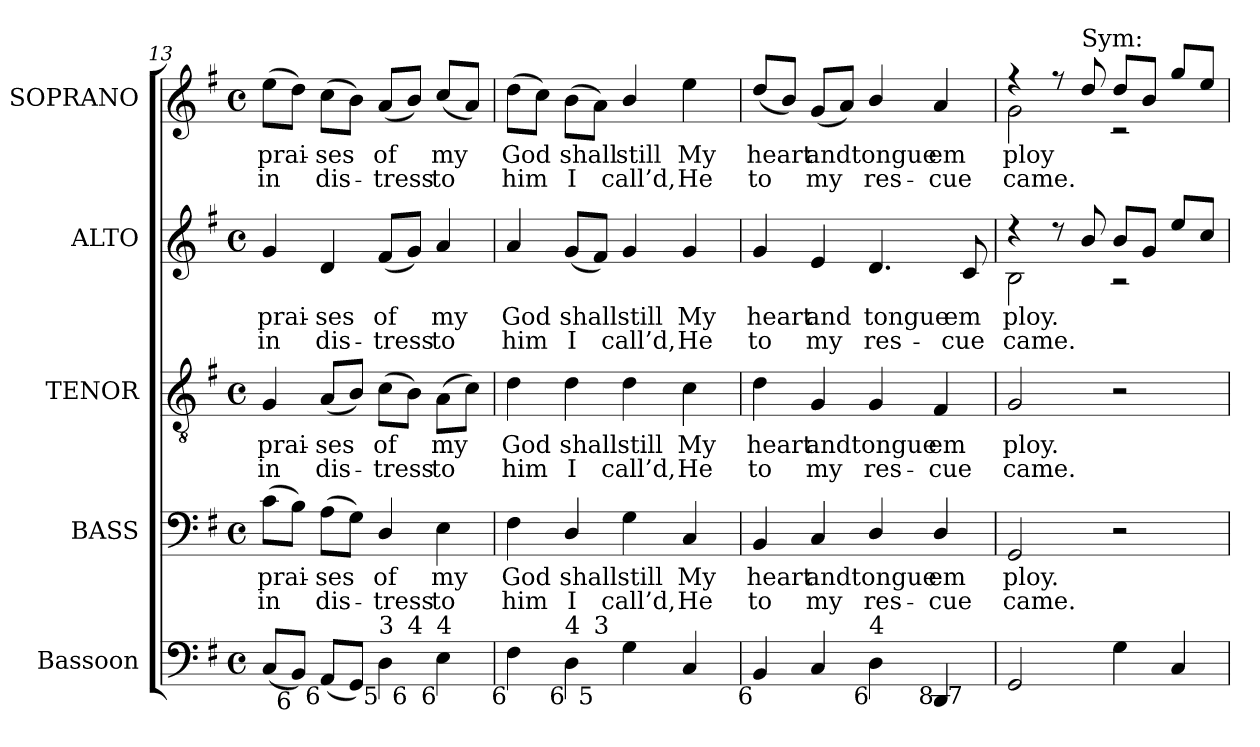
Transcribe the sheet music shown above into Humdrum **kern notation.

**kern	**kern	**text	**text	**kern	**text	**text	**kern	**text	**text	**kern	**text	**text
*part5	*part4	*part4	*part4	*part3	*part3	*part3	*part2	*part2	*part2	*part1	*part1	*part1
*staff5	*staff4	*staff4	*staff4	*staff3	*staff3	*staff3	*staff2	*staff2	*staff2	*staff1	*staff1	*staff1
*I"Bassoon	*I"BASS	*	*	*I"TENOR	*	*	*I"ALTO	*	*	*I"SOPRANO	*	*
*I'Bsn.	*I'B.	*	*	*I'T.	*	*	*I'A.	*	*	*I'S.	*	*
!!LO:LB:g=z
*clefF4	*clefF4	*	*	*clefGv2	*	*	*clefG2	*	*	*clefG2	*	*
*	*	*	*	*ITrd7c12	*	*	*	*	*	*	*	*
*k[f#]	*k[f#]	*	*	*k[f#]	*	*	*k[f#]	*	*	*k[f#]	*	*
*G:	*G:	*	*	*G:	*	*	*G:	*	*	*G:	*	*
*M4/4	*M4/4	*	*	*M4/4	*	*	*M4/4	*	*	*M4/4	*	*
*met(c)	*met(c)	*	*	*met(c)	*	*	*met(c)	*	*	*met(c)	*	*
=13	=13	=13	=13	=13	=13	=13	=13	=13	=13	=13	=13	=13
!	!	!LO:LY:b:color=#000000	!LO:LY:b:color=#000000	!	!	!	!	!	!	!	!	!
!	!	!	!	!	!LO:LY:b:color=#000000	!LO:LY:b:color=#000000	!	!	!	!	!	!
!	!	!	!	!	!	!	!	!LO:LY:b:color=#000000	!LO:LY:b:color=#000000	!	!	!
!	!	!	!	!	!	!	!	!	!	!	!LO:LY:b:color=#000000	!LO:LY:b:color=#000000
*^	*	*	*	*	*	*	*	*	*	*	*	*
(8Ci/L	2ryy	(8ci\L	prai-	in	4GGi/	prai-	in	4gi/	prai-	in	(8eei\L	prai-	in
!LO:TX:b:rj:t=6	!	!	!	!	!	!	!	!	!	!	!	!	!
8BBi/J)	.	8Bi\J)	.	.	.	.	.	.	.	.	8ddi\J)	.	.
!	!	!	!LO:LY:b:color=#000000	!LO:LY:b:color=#000000	!	!	!	!	!	!	!	!	!
!	!	!	!	!	!	!LO:LY:b:color=#000000	!LO:LY:b:color=#000000	!	!	!	!	!	!
!	!	!	!	!	!	!	!	!	!LO:LY:b:color=#000000	!LO:LY:b:color=#000000	!	!	!
!LO:TX:b:rj:t=6	!	!	!	!	!	!	!	!	!	!	!	!	!
!	!	!	!	!	!	!	!	!	!	!	!	!LO:LY:b:color=#000000	!LO:LY:b:color=#000000
(8AAi/L	.	(8Ai\L	-ses	dis-	(8AAi/L	-ses	dis-	4di/	-ses	dis-	(8cci\L	-ses	dis-
8GGi/J)	.	8Gi\J)	.	.	8BBi/J)	.	.	.	.	.	8bi\J)	.	.
!	!	!	!LO:LY:b:color=#000000	!LO:LY:b:color=#000000	!	!	!	!	!	!	!	!	!
!	!	!	!	!	!	!LO:LY:b:color=#000000	!LO:LY:b:color=#000000	!	!	!	!	!	!
!	!	!	!	!	!	!	!	!	!LO:LY:b:color=#000000	!LO:LY:b:color=#000000	!	!	!
!LO:TX:b:rj:t=5	!	!	!	!	!	!	!	!	!	!	!	!	!
!LO:TX:t=3	!	!	!	!	!	!	!	!	!	!	!	!	!
!	!	!	!	!	!	!	!	!	!	!	!	!LO:LY:b:color=#000000	!LO:LY:b:color=#000000
4Di\	8ryy	4Di/	of	-tress	(8Ci\L	of	-tress	(8f#i/L	of	-tress	(8ai/L	of	-tress
!	!LO:TX:b:rj:t=6	!	!	!	!	!	!	!	!	!	!	!	!
!	!LO:TX:t=4	!	!	!	!	!	!	!	!	!	!	!	!
.	4.ryy	.	.	.	8BBi\J)	.	.	8gi/J)	.	.	8bi/J)	.	.
!	!	!	!LO:LY:b:color=#000000	!LO:LY:b:color=#000000	!	!	!	!	!	!	!	!	!
!	!	!	!	!	!	!LO:LY:b:color=#000000	!LO:LY:b:color=#000000	!	!	!	!	!	!
!	!	!	!	!	!	!	!	!	!LO:LY:b:color=#000000	!LO:LY:b:color=#000000	!	!	!
!LO:TX:b:rj:t=6	!	!	!	!	!	!	!	!	!	!	!	!	!
!LO:TX:t=4	!	!	!	!	!	!	!	!	!	!	!	!	!
!	!	!	!	!	!	!	!	!	!	!	!	!LO:LY:b:color=#000000	!LO:LY:b:color=#000000
4Ei\	.	4Ei\	my	to	(8AAi\L	my	to	4ai/	my	to	(8cci/L	my	to
.	.	.	.	.	8Ci\J)	.	.	.	.	.	8ai/J)	.	.
=14	=14	=14	=14	=14	=14	=14	=14	=14	=14	=14	=14	=14	=14
!	!	!	!LO:LY:b:color=#000000	!LO:LY:b:color=#000000	!	!	!	!	!	!	!	!	!
!	!	!	!	!	!	!LO:LY:b:color=#000000	!LO:LY:b:color=#000000	!	!	!	!	!	!
!	!	!	!	!	!	!	!	!	!LO:LY:b:color=#000000	!LO:LY:b:color=#000000	!	!	!
!LO:TX:b:rj:t=6	!	!	!	!	!	!	!	!	!	!	!	!	!
!	!	!	!	!	!	!	!	!	!	!	!	!LO:LY:b:color=#000000	!LO:LY:b:color=#000000
4F#i\	4.ryy	4F#i\	God	him	4Di\	God	him	4ai/	God	him	(8ddi\L	God	him
.	.	.	.	.	.	.	.	.	.	.	8cci\J)	.	.
!	!	!	!LO:LY:b:color=#000000	!LO:LY:b:color=#000000	!	!	!	!	!	!	!	!	!
!	!	!	!	!	!	!LO:LY:b:color=#000000	!LO:LY:b:color=#000000	!	!	!	!	!	!
!	!	!	!	!	!	!	!	!	!LO:LY:b:color=#000000	!LO:LY:b:color=#000000	!	!	!
!LO:TX:b:rj:t=6	!	!	!	!	!	!	!	!	!	!	!	!	!
!LO:TX:t=4	!	!	!	!	!	!	!	!	!	!	!	!	!
!	!	!	!	!	!	!	!	!	!	!	!	!LO:LY:b:color=#000000	!LO:LY:b:color=#000000
4Di\	.	4Di/	shall	I	4Di\	shall	I	(8gi/L	shall	I	(8bi\L	shall	I
!	!LO:TX:b:rj:t=5	!	!	!	!	!	!	!	!	!	!	!	!
!	!LO:TX:t=3	!	!	!	!	!	!	!	!	!	!	!	!
.	2ryy	.	.	.	.	.	.	8f#i/J)	.	.	8ai\J)	.	.
!	!	!	!LO:LY:b:color=#000000	!LO:LY:b:color=#000000	!	!	!	!	!	!	!	!	!
!	!	!	!	!	!	!LO:LY:b:color=#000000	!LO:LY:b:color=#000000	!	!	!	!	!	!
!	!	!	!	!	!	!	!	!	!LO:LY:b:color=#000000	!LO:LY:b:color=#000000	!	!	!
!	!	!	!	!	!	!	!	!	!	!	!	!LO:LY:b:color=#000000	!LO:LY:b:color=#000000
4Gi\	.	4Gi\	still	call’d,	4Di\	still	call’d,	4gi/	still	call’d,	4bi/	still	call’d,
!	!	!	!LO:LY:b:color=#000000	!LO:LY:b:color=#000000	!	!	!	!	!	!	!	!	!
!	!	!	!	!	!	!LO:LY:b:color=#000000	!LO:LY:b:color=#000000	!	!	!	!	!	!
!	!	!	!	!	!	!	!	!	!LO:LY:b:color=#000000	!LO:LY:b:color=#000000	!	!	!
!	!	!	!	!	!	!	!	!	!	!	!	!LO:LY:b:color=#000000	!LO:LY:b:color=#000000
4Ci/	.	4Ci/	My	He	4Ci\	My	He	4gi/	My	He	4eei\	My	He
.	8ryy	.	.	.	.	.	.	.	.	.	.	.	.
=15	=15	=15	=15	=15	=15	=15	=15	=15	=15	=15	=15	=15	=15
!	!	!	!LO:LY:b:color=#000000	!LO:LY:b:color=#000000	!	!	!	!	!	!	!	!	!
!	!	!	!	!	!	!LO:LY:b:color=#000000	!LO:LY:b:color=#000000	!	!	!	!	!	!
!	!	!	!	!	!	!	!	!	!LO:LY:b:color=#000000	!LO:LY:b:color=#000000	!	!	!
!LO:TX:b:rj:t=6	!	!	!	!	!	!	!	!	!	!	!	!	!
!	!	!	!	!	!	!	!	!	!	!	!	!LO:LY:b:color=#000000	!LO:LY:b:color=#000000
4BBi/	2..ryy	4BBi/	heart	to	4Di\	heart	to	4gi/	heart	to	(8ddi/L	heart	to
.	.	.	.	.	.	.	.	.	.	.	8bi/J)	.	.
!	!	!	!LO:LY:b:color=#000000	!LO:LY:b:color=#000000	!	!	!	!	!	!	!	!	!
!	!	!	!	!	!	!LO:LY:b:color=#000000	!LO:LY:b:color=#000000	!	!	!	!	!	!
!	!	!	!	!	!	!	!	!	!LO:LY:b:color=#000000	!LO:LY:b:color=#000000	!	!	!
!	!	!	!	!	!	!	!	!	!	!	!	!LO:LY:b:color=#000000	!LO:LY:b:color=#000000
4Ci/	.	4Ci/	and	my	4GGi/	and	my	4ei/	and	my	(8gi/L	and	my
.	.	.	.	.	.	.	.	.	.	.	8ai/J)	.	.
!	!	!	!LO:LY:b:color=#000000	!LO:LY:b:color=#000000	!	!	!	!	!	!	!	!	!
!	!	!	!	!	!	!LO:LY:b:color=#000000	!LO:LY:b:color=#000000	!	!	!	!	!	!
!	!	!	!	!	!	!	!	!	!LO:LY:b:color=#000000	!LO:LY:b:color=#000000	!	!	!
!LO:TX:b:rj:t=6	!	!	!	!	!	!	!	!	!	!	!	!	!
!LO:TX:t=4	!	!	!	!	!	!	!	!	!	!	!	!	!
!	!	!	!	!	!	!	!	!	!	!	!	!LO:LY:b:color=#000000	!LO:LY:b:color=#000000
4Di\	.	4Di/	tongue	res-	4GGi/	tongue	res-	4.di/	tongue	res-	4bi/	tongue	res-
!	!	!	!LO:LY:b:color=#000000	!LO:LY:b:color=#000000	!	!	!	!	!	!	!	!	!
!	!	!	!	!	!	!LO:LY:b:color=#000000	!LO:LY:b:color=#000000	!	!	!	!	!	!
!LO:TX:b:rj:t=8	!	!	!	!	!	!	!	!	!	!	!	!	!
!	!	!	!	!	!	!	!	!	!	!	!	!LO:LY:b:color=#000000	!LO:LY:b:color=#000000
4DDi/	.	4Di/	em	-cue	4FF#i/	em	-cue	.	.	.	4ai/	em	-cue
!	!LO:TX:b:rj:t=7	!	!	!	!	!	!	!	!	!	!	!	!
!	!	!	!	!	!	!	!	!	!LO:LY:b:color=#000000	!LO:LY:b:color=#000000	!	!	!
.	8ryy	.	.	.	.	.	.	8ci/	em	-cue	.	.	.
*v	*v	*	*	*	*	*	*	*	*	*	*	*	*
=16	=16	=16	=16	=16	=16	=16	=16	=16	=16	=16	=16	=16
*^	*	*	*	*	*	*	*	*	*	*	*	*
!	!	!	!LO:LY:b:color=#000000	!LO:LY:b:color=#000000	!	!	!	!	!	!	!	!	!
*v	*v	*	*	*	*	*	*	*	*	*	*	*	*
*^	*	*	*	*	*	*	*	*	*	*	*	*
!	!	!	!	!	!	!LO:LY:b:color=#000000	!LO:LY:b:color=#000000	!	!	!	!	!	!
*v	*v	*	*	*	*	*	*	*^	*	*	*	*	*
*^	*	*	*	*	*	*	*	*	*	*	*	*	*
!	!	!	!	!	!	!	!	!	!	!LO:LY:b:color=#000000	!LO:LY:b:color=#000000	!	!	!
*v	*v	*	*	*	*	*	*	*	*	*	*	*^	*	*
*^	*	*	*	*	*	*	*	*	*	*	*	*	*	*
!	!	!	!	!	!	!	!	!	!	!	!	!	!	!LO:LY:b:color=#000000	!LO:LY:b:color=#000000
*v	*v	*	*	*	*	*	*	*	*	*	*	*	*	*	*
2GGi/	2GGi/	ploy.	came.	2GGi/	ploy.	came.	4r	2Bi\	ploy.	came.	4r	2gi\	ploy	came.
.	.	.	.	.	.	.	8r	.	.	.	8r	.	.	.
!	!	!	!	!	!	!	!	!	!	!	!LO:TX:a:t=Sym&colon;	!	!	!
.	.	.	.	.	.	.	8bi/	.	.	.	8ddi/	.	.	.
4Gi\	2r	.	.	2r	.	.	8bi/L	2r	.	.	8ddi/L	2r	.	.
.	.	.	.	.	.	.	8gi/J	.	.	.	8bi/J	.	.	.
4Ci/	.	.	.	.	.	.	8eei/L	.	.	.	8ggi/L	.	.	.
.	.	.	.	.	.	.	8cci/J	.	.	.	8eei/J	.	.	.
*	*	*	*	*	*	*	*v	*v	*	*	*	*	*	*
*	*	*	*	*	*	*	*	*	*	*v	*v	*	*
=	=	=	=	=	=	=	=	=	=	=	=	=
*-	*-	*-	*-	*-	*-	*-	*-	*-	*-	*-	*-	*-
